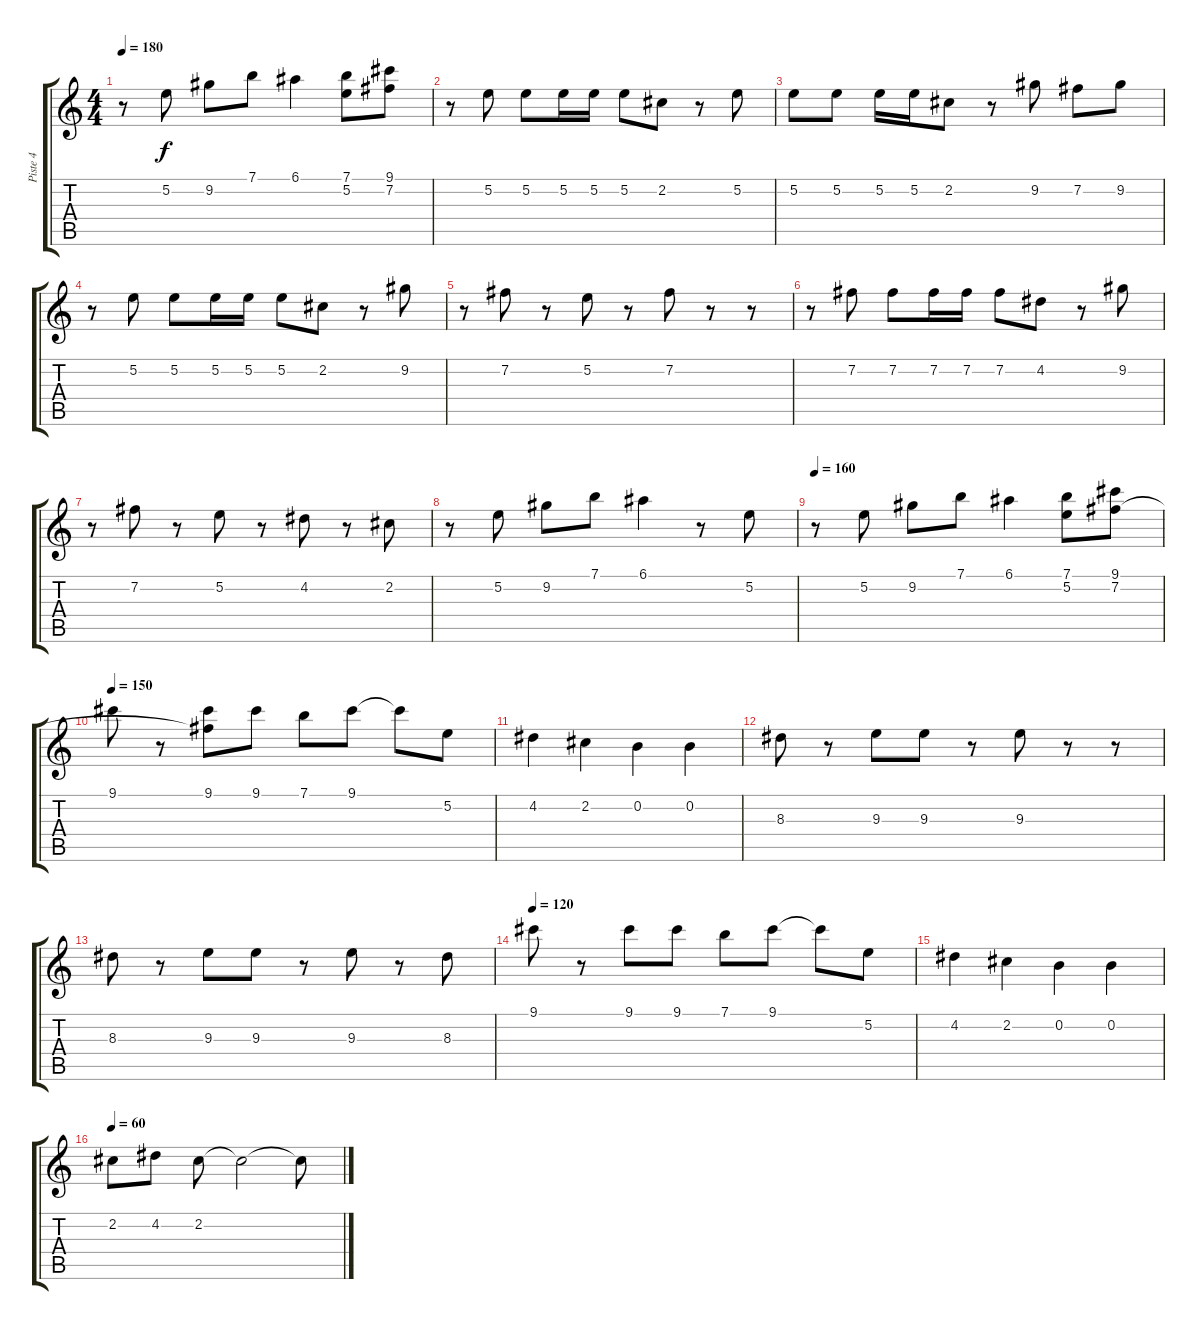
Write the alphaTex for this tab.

\track ("Piste 4" "Piste 4") {instrument distortionguitar}
\staff {score tabs}
\tuning (E4 B3 G3 D3 A2 E2) {hide}
\ts (4 4)
\tempo 180
\clef g2
\ks c
r.8{dy f} 5.2.8 9.2.8 7.1.8 6.1.4 (7.1 5.2).8 (9.1 7.2).8 |
r.8 5.2.8 5.2.8 5.2.16 5.2.16 5.2.8 2.2.8 r.8 5.2.8 |
5.2.8 5.2.8 5.2.16 5.2.16 2.2.8 r.8 9.2.8 7.2.8 9.2.8 |
r.8 5.2.8 5.2.8 5.2.16 5.2.16 5.2.8 2.2.8 r.8 9.2.8 |
r.8 7.2.8 r.8 5.2.8 r.8 7.2.8 r.8 r.8 |
r.8 7.2.8 7.2.8 7.2.16 7.2.16 7.2.8 4.2.8 r.8 9.2.8 |
r.8 7.2.8 r.8 5.2.8 r.8 4.2.8 r.8 2.2.8 |
r.8 5.2.8 9.2.8 7.1.8 6.1.4 r.8 5.2.8 |
\tempo 160
r.8 5.2.8 9.2.8 7.1.8 6.1.4 (7.1 5.2).8 (9.1 7.2).8 |
\tempo 150
9.1.8 r.8 (9.1 7.2{t}).8 9.1.8 7.1.8 9.1.8 9.1{t}.8 5.2.8 |
4.2.4 2.2.4 0.2.4 0.2.4 |
8.3.8 r.8 9.3.8 9.3.8 r.8 9.3.8 r.8 r.8 |
8.3.8 r.8 9.3.8 9.3.8 r.8 9.3.8 r.8 8.3.8 |
\tempo 120
9.1.8 r.8 9.1.8 9.1.8 7.1.8 9.1.8 9.1{t}.8 5.2.8 |
4.2.4 2.2.4 0.2.4 0.2.4 |
\tempo 60
2.2.8 4.2.8 2.2.8 2.2{t}.2 2.2{t}.8
